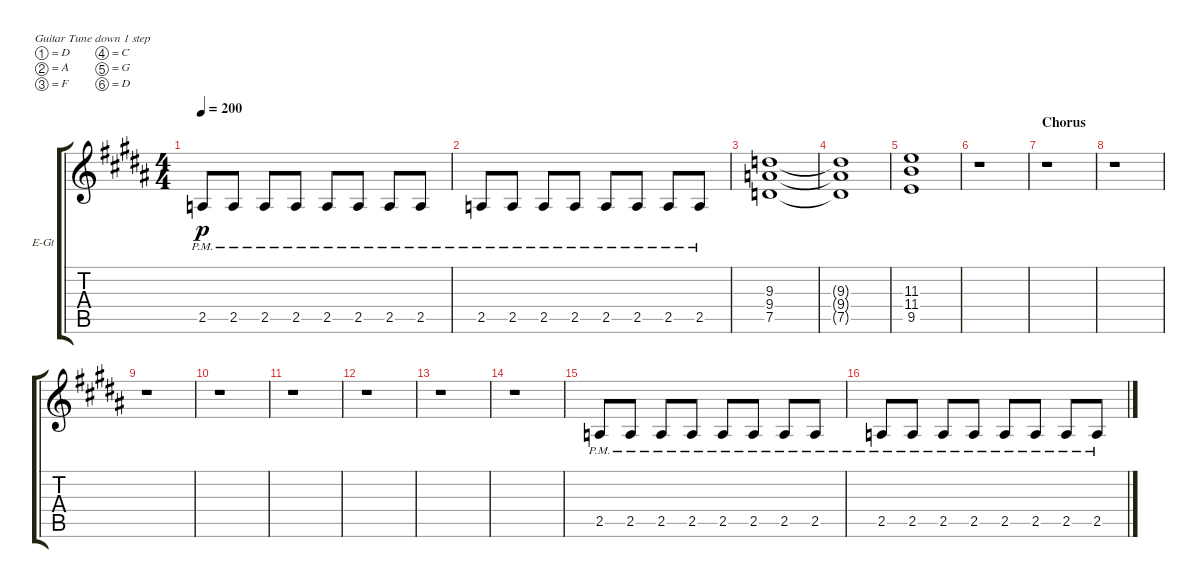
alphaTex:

\defaultSystemsLayout 4
\bracketExtendMode groupsimilarinstruments
\firstSystemTrackNameOrientation horizontal
\otherSystemsTrackNameOrientation horizontal
\track ("Rhythm Right" "E-Gt") {instrument distortionguitar}
\staff {score tabs}
\tuning (D4 A3 F3 C3 G2 D2)
\ts (4 4)
\tempo 200
\clef g2
\ks b
2.5{pm}.8{dy p} 2.5{pm}.8 2.5{pm}.8 2.5{pm}.8 2.5{pm}.8 2.5{pm}.8 2.5{pm}.8 2.5{pm}.8 |
2.5{pm}.8 2.5{pm}.8 2.5{pm}.8 2.5{pm}.8 2.5{pm}.8 2.5{pm}.8 2.5{pm}.8 2.5{pm}.8 |
(7.5 9.3 9.4).1 |
(7.5{t} 9.3{t} 9.4{t}).1 |
(9.5 11.4 11.3).1 |
r.1 |
\section ("" "Chorus")
r.1 |
r.1 |
r.1 |
r.1 |
r.1 |
r.1 |
r.1 |
r.1 |
2.5{pm}.8 2.5{pm}.8 2.5{pm}.8 2.5{pm}.8 2.5{pm}.8 2.5{pm}.8 2.5{pm}.8 2.5{pm}.8 |
2.5{pm}.8 2.5{pm}.8 2.5{pm}.8 2.5{pm}.8 2.5{pm}.8 2.5{pm}.8 2.5{pm}.8 2.5{pm}.8
